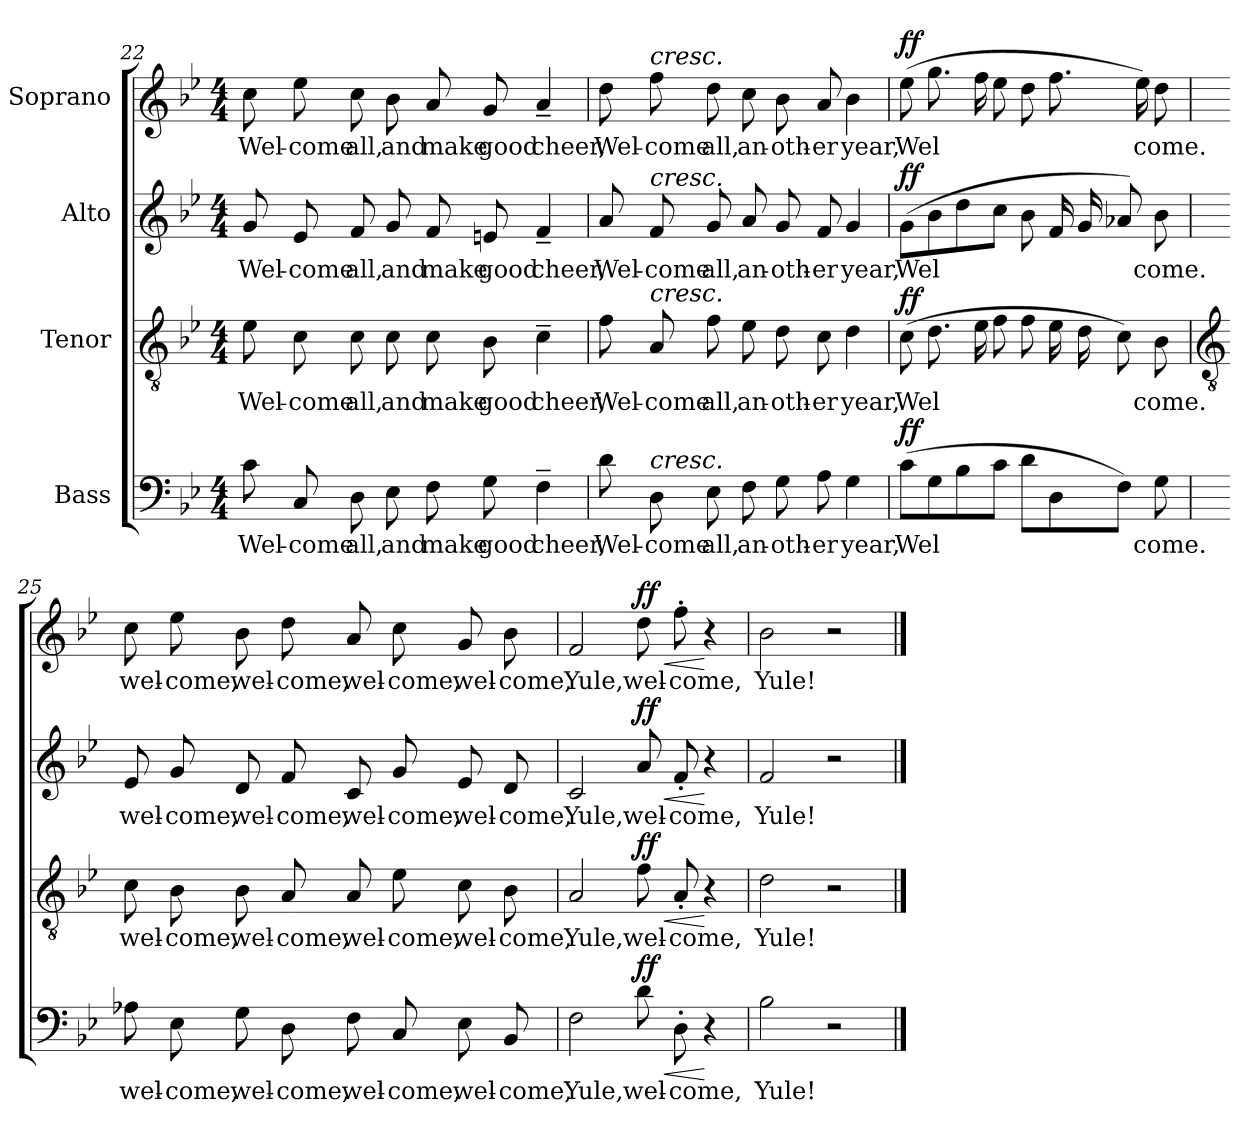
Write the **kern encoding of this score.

**kern	**text	**dynam	**kern	**text	**dynam	**kern	**text	**dynam	**kern	**text	**dynam
*part4	*part4	*part4	*part3	*part3	*part3	*part2	*part2	*part2	*part1	*part1	*part1
*staff4	*staff4	*staff4	*staff3	*staff3	*staff3	*staff2	*staff2	*staff2	*staff1	*staff1	*staff1
*I"Bass	*	*	*I"Tenor	*	*	*I"Alto	*	*	*I"Soprano	*	*
!!LO:LB:g=z
*clefF4	*	*	*clefGv2	*	*	*clefG2	*	*	*clefG2	*	*
*k[b-e-]	*	*	*k[b-e-]	*	*	*k[b-e-]	*	*	*k[b-e-]	*	*
*B-:	*	*	*B-:	*	*	*B-:	*	*	*B-:	*	*
*M4/4	*	*	*M4/4	*	*	*M4/4	*	*	*M4/4	*	*
=22	=22	=22	=22	=22	=22	=22	=22	=22	=22	=22	=22
!	!LO:LY:b	!	!	!LO:LY:b	!	!	!LO:LY:b	!	!	!LO:LY:b	!
8c	Wel-	.	8e-	Wel-	.	8g	Wel-	.	8cc	Wel-	.
!	!LO:LY:b	!	!	!LO:LY:b	!	!	!LO:LY:b	!	!	!LO:LY:b	!
8C	-come	.	8c	-come	.	8e-	-come	.	8ee-	-come	.
!	!LO:LY:b	!	!	!LO:LY:b	!	!	!LO:LY:b	!	!	!LO:LY:b	!
8D	all,	.	8c	all,	.	8f	all,	.	8cc	all,	.
!	!LO:LY:b	!	!	!LO:LY:b	!	!	!LO:LY:b	!	!	!LO:LY:b	!
8E-	and	.	8c	and	.	8g	and	.	8b-	and	.
!	!LO:LY:b	!	!	!LO:LY:b	!	!	!LO:LY:b	!	!	!LO:LY:b	!
8F	make	.	8c	make	.	8f	make	.	8a	make	.
!	!LO:LY:b	!	!	!LO:LY:b	!	!	!LO:LY:b	!	!	!LO:LY:b	!
8G	good	.	8B-	good	.	8en	good	.	8g	good	.
!	!LO:LY:b	!	!	!LO:LY:b	!	!	!LO:LY:b	!	!	!LO:LY:b	!
4F~	cheer,	.	4c~	cheer,	.	4f~	cheer,	.	4a~	cheer,	.
=23	=23	=23	=23	=23	=23	=23	=23	=23	=23	=23	=23
!	!LO:LY:b	!	!	!LO:LY:b	!	!	!LO:LY:b	!	!	!LO:LY:b	!
8d	Wel-	.	8f	Wel-	.	8a	Wel-	.	8dd	Wel-	.
!	!	!	!	!	!	!	!	!	!LO:TX:a:i:t=cresc.	!	!
!	!	!	!	!	!	!LO:TX:a:i:t=cresc.	!	!	!	!	!
!	!	!	!LO:TX:a:i:t=cresc.	!	!	!	!	!	!	!	!
!LO:TX:a:i:t=cresc.	!	!	!	!	!	!	!	!	!	!	!
!	!LO:LY:b	!	!	!LO:LY:b	!	!	!LO:LY:b	!	!	!LO:LY:b	!
8D	-come	.	8A	-come	.	8f	-come	.	8ff	-come	.
!	!LO:LY:b	!	!	!LO:LY:b	!	!	!LO:LY:b	!	!	!LO:LY:b	!
8E-	all,	.	8f	all,	.	8g	all,	.	8dd	all,	.
!	!LO:LY:b	!	!	!LO:LY:b	!	!	!LO:LY:b	!	!	!LO:LY:b	!
8F	an-	.	8e-	an-	.	8a	an-	.	8cc	an-	.
!	!LO:LY:b	!	!	!LO:LY:b	!	!	!LO:LY:b	!	!	!LO:LY:b	!
8G	-oth-	.	8d	-oth-	.	8g	-oth-	.	8b-	-oth-	.
!	!LO:LY:b	!	!	!LO:LY:b	!	!	!LO:LY:b	!	!	!LO:LY:b	!
8A	-er	.	8c	-er	.	8f	-er	.	8a	-er	.
!	!LO:LY:b	!	!	!LO:LY:b	!	!	!LO:LY:b	!	!	!LO:LY:b	!
4G	year,	.	4d	year,	.	4g	year,	.	4b-	year,	.
=24	=24	=24	=24	=24	=24	=24	=24	=24	=24	=24	=24
!	!LO:LY:b	!LO:DY:a	!	!LO:LY:b	!LO:DY:a	!	!LO:LY:b	!LO:DY:a	!	!LO:LY:b	!LO:DY:a
(>8cL	Wel	ff	(>8cL	Wel	ff	(>8gL	Wel	ff	(>8ee-L	Wel	ff
8G	.	.	8.d	.	.	8b-	.	.	8.gg	.	.
8B-	.	.	.	.	.	8dd	.	.	.	.	.
.	.	.	16e-L	.	.	.	.	.	16ffL	.	.
8cJ	.	.	8fJ	.	.	8ccJ	.	.	8ee-J	.	.
8dL	.	.	8fL	.	.	8b-L	.	.	8ddL	.	.
8D	.	.	16e-L	.	.	16fL	.	.	8.ff	.	.
.	.	.	16d	.	.	16g	.	.	.	.	.
8FJ)	.	.	8cJ)	.	.	8a-XJ)	.	.	.	.	.
.	.	.	.	.	.	.	.	.	16ee-J)	.	.
!	!LO:LY:b	!	!	!LO:LY:b	!	!	!LO:LY:b	!	!	!LO:LY:b	!
8G	come.	.	8B-	come.	.	8b-	come.	.	8dd	come.	.
!!LO:LB:g=z
=25	=25	=25	=25	=25	=25	=25	=25	=25	=25	=25	=25
*	*	*	*clefGv2	*	*	*	*	*	*	*	*
!	!LO:LY:b	!	!	!LO:LY:b	!	!	!LO:LY:b	!	!	!LO:LY:b	!
8A-X	wel-	.	8c	wel-	.	8e-	wel-	.	8cc	wel-	.
!	!LO:LY:b	!	!	!LO:LY:b	!	!	!LO:LY:b	!	!	!LO:LY:b	!
8E-	-come,	.	8B-	-come,	.	8g	-come,	.	8ee-	-come,	.
!	!LO:LY:b	!	!	!LO:LY:b	!	!	!LO:LY:b	!	!	!LO:LY:b	!
8G	wel-	.	8B-	wel-	.	8d	wel-	.	8b-	wel-	.
!	!LO:LY:b	!	!	!LO:LY:b	!	!	!LO:LY:b	!	!	!LO:LY:b	!
8D	-come,	.	8A	-come,	.	8f	-come,	.	8dd	-come,	.
!	!LO:LY:b	!	!	!LO:LY:b	!	!	!LO:LY:b	!	!	!LO:LY:b	!
8F	wel-	.	8A	wel-	.	8c	wel-	.	8a	wel-	.
!	!LO:LY:b	!	!	!LO:LY:b	!	!	!LO:LY:b	!	!	!LO:LY:b	!
8C	-come,	.	8e-	-come,	.	8g	-come,	.	8cc	-come,	.
!	!LO:LY:b	!	!	!LO:LY:b	!	!	!LO:LY:b	!	!	!LO:LY:b	!
8E-	wel-	.	8c	wel-	.	8e-	wel-	.	8g	wel-	.
!	!LO:LY:b	!	!	!LO:LY:b	!	!	!LO:LY:b	!	!	!LO:LY:b	!
8BB-	-come,	.	8B-	-come,	.	8d	-come,	.	8b-	-come,	.
=26	=26	=26	=26	=26	=26	=26	=26	=26	=26	=26	=26
!	!LO:LY:b	!	!	!LO:LY:b	!	!	!LO:LY:b	!	!	!LO:LY:b	!
2F	Yule,	.	2A	Yule,	.	2c	Yule,	.	2f	Yule,	.
!	!LO:LY:b	!LO:HP:b	!	!LO:LY:b	!LO:HP:b	!	!LO:LY:b	!LO:HP:b	!	!LO:LY:b	!LO:HP:b
!	!	!LO:DY:n=1:a	!	!	!LO:DY:n=1:a	!	!	!LO:DY:n=1:a	!	!	!LO:DY:n=1:a
8d	wel-	< ff	8f	wel-	< ff	8a	wel-	< ff	8dd	wel-	< ff
!	!LO:LY:b	!	!	!LO:LY:b	!	!	!LO:LY:b	!	!	!LO:LY:b	!
8D'	-come,	.	8A'	-come,	.	8f'	-come,	.	8ff'	-come,	.
4r	.	[	4r	.	[	4r	.	[	4r	.	[
=27	=27	=27	=27	=27	=27	=27	=27	=27	=27	=27	=27
!	!LO:LY:b	!	!	!LO:LY:b	!	!	!LO:LY:b	!	!	!LO:LY:b	!
2B-	Yule!	.	2d	Yule!	.	2f	Yule!	.	2b-	Yule!	.
2r	.	.	2r	.	.	2r	.	.	2r	.	.
==	==	==	==	==	==	==	==	==	==	==	==
*-	*-	*-	*-	*-	*-	*-	*-	*-	*-	*-	*-
